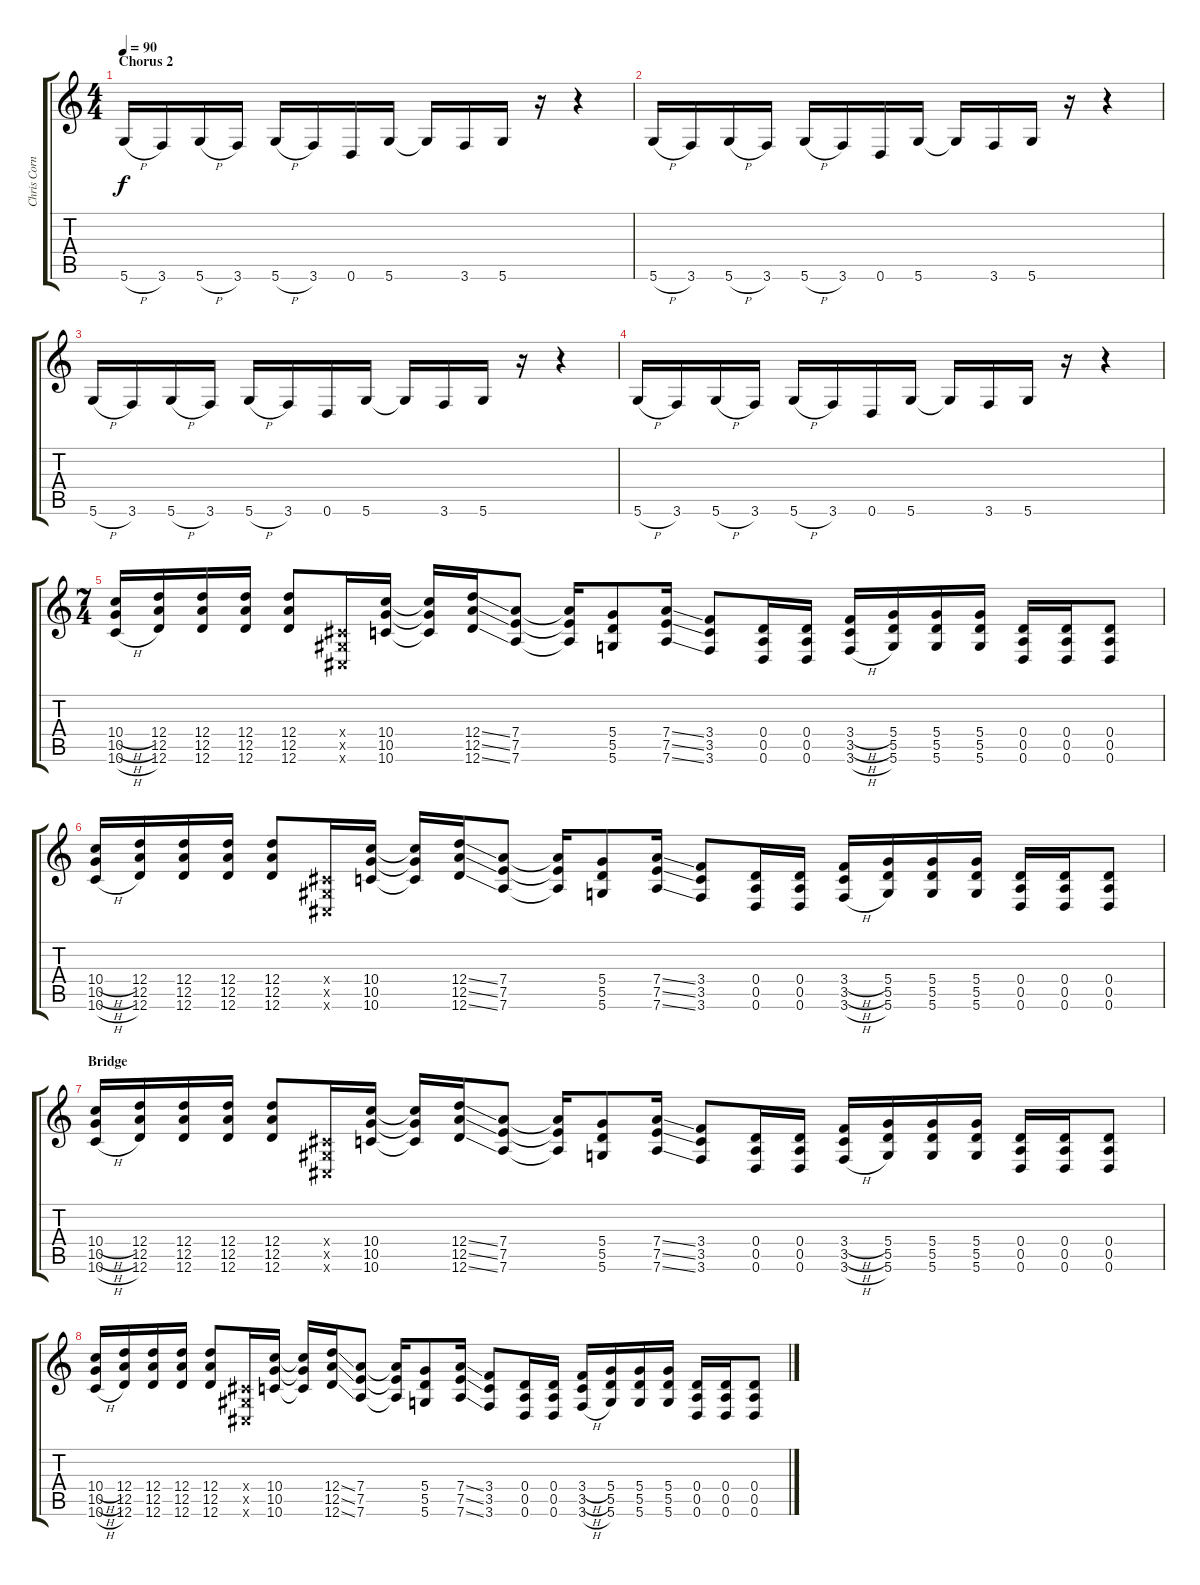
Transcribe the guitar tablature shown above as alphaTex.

\track ("Chris Cornell" "Chris Corn") {instrument overdrivenguitar}
\staff {score tabs}
\tuning (E4 B3 G3 D3 A2 D2) {hide}
\ts (4 4)
\section ("" "Chorus 2")
\tempo 90
\clef g2
\ks c
5.6{h}.16{dy f} 3.6.16 5.6{h}.16 3.6.16 5.6{h}.16 3.6.16 0.6.16 5.6.16 5.6{t}.16 3.6.16 5.6.16 r.16 r.4 |
5.6{h}.16 3.6.16 5.6{h}.16 3.6.16 5.6{h}.16 3.6.16 0.6.16 5.6.16 5.6{t}.16 3.6.16 5.6.16 r.16 r.4 |
5.6{h}.16 3.6.16 5.6{h}.16 3.6.16 5.6{h}.16 3.6.16 0.6.16 5.6.16 5.6{t}.16 3.6.16 5.6.16 r.16 r.4 |
5.6{h}.16 3.6.16 5.6{h}.16 3.6.16 5.6{h}.16 3.6.16 0.6.16 5.6.16 5.6{t}.16 3.6.16 5.6.16 r.16 r.4 |
\ts (7 4)
(10.4{h} 10.5{h} 10.6{h}).16 (12.4 12.5 12.6).16 (12.4 12.5 12.6).16 (12.4 12.5 12.6).16 (12.4 12.5 12.6).8 (-1.4{x} -1.5{x} -1.6{x}).16 (10.4 10.5 10.6).16 (10.4{t} 10.5{t} 10.6{t}).16 (12.4{ss} 12.5{ss} 12.6{ss}).16 (7.4 7.5 7.6).8 (7.4{t} 7.5{t} 7.6{t}).16 (5.4 5.5 5.6).8 (7.4{ss} 7.5{ss} 7.6{ss}).16 (3.4 3.5 3.6).8 (0.4 0.5 0.6).16 (0.4 0.5 0.6).16 (3.4{h} 3.5{h} 3.6{h}).16 (5.4 5.5 5.6).16 (5.4 5.5 5.6).16 (5.4 5.5 5.6).16 (0.4 0.5 0.6).16 (0.4 0.5 0.6).16 (0.4 0.5 0.6).8 |
(10.4{h} 10.5{h} 10.6{h}).16 (12.4 12.5 12.6).16 (12.4 12.5 12.6).16 (12.4 12.5 12.6).16 (12.4 12.5 12.6).8 (-1.4{x} -1.5{x} -1.6{x}).16 (10.4 10.5 10.6).16 (10.4{t} 10.5{t} 10.6{t}).16 (12.4{ss} 12.5{ss} 12.6{ss}).16 (7.4 7.5 7.6).8 (7.4{t} 7.5{t} 7.6{t}).16 (5.4 5.5 5.6).8 (7.4{ss} 7.5{ss} 7.6{ss}).16 (3.4 3.5 3.6).8 (0.4 0.5 0.6).16 (0.4 0.5 0.6).16 (3.4{h} 3.5{h} 3.6{h}).16 (5.4 5.5 5.6).16 (5.4 5.5 5.6).16 (5.4 5.5 5.6).16 (0.4 0.5 0.6).16 (0.4 0.5 0.6).16 (0.4 0.5 0.6).8 |
\section ("" "Bridge")
(10.4{h} 10.5{h} 10.6{h}).16 (12.4 12.5 12.6).16 (12.4 12.5 12.6).16 (12.4 12.5 12.6).16 (12.4 12.5 12.6).8 (-1.4{x} -1.5{x} -1.6{x}).16 (10.4 10.5 10.6).16 (10.4{t} 10.5{t} 10.6{t}).16 (12.4{ss} 12.5{ss} 12.6{ss}).16 (7.4 7.5 7.6).8 (7.4{t} 7.5{t} 7.6{t}).16 (5.4 5.5 5.6).8 (7.4{ss} 7.5{ss} 7.6{ss}).16 (3.4 3.5 3.6).8 (0.4 0.5 0.6).16 (0.4 0.5 0.6).16 (3.4{h} 3.5{h} 3.6{h}).16 (5.4 5.5 5.6).16 (5.4 5.5 5.6).16 (5.4 5.5 5.6).16 (0.4 0.5 0.6).16 (0.4 0.5 0.6).16 (0.4 0.5 0.6).8 |
(10.4{h} 10.5{h} 10.6{h}).16 (12.4 12.5 12.6).16 (12.4 12.5 12.6).16 (12.4 12.5 12.6).16 (12.4 12.5 12.6).8 (-1.4{x} -1.5{x} -1.6{x}).16 (10.4 10.5 10.6).16 (10.4{t} 10.5{t} 10.6{t}).16 (12.4{ss} 12.5{ss} 12.6{ss}).16 (7.4 7.5 7.6).8 (7.4{t} 7.5{t} 7.6{t}).16 (5.4 5.5 5.6).8 (7.4{ss} 7.5{ss} 7.6{ss}).16 (3.4 3.5 3.6).8 (0.4 0.5 0.6).16 (0.4 0.5 0.6).16 (3.4{h} 3.5{h} 3.6{h}).16 (5.4 5.5 5.6).16 (5.4 5.5 5.6).16 (5.4 5.5 5.6).16 (0.4 0.5 0.6).16 (0.4 0.5 0.6).16 (0.4 0.5 0.6).8
